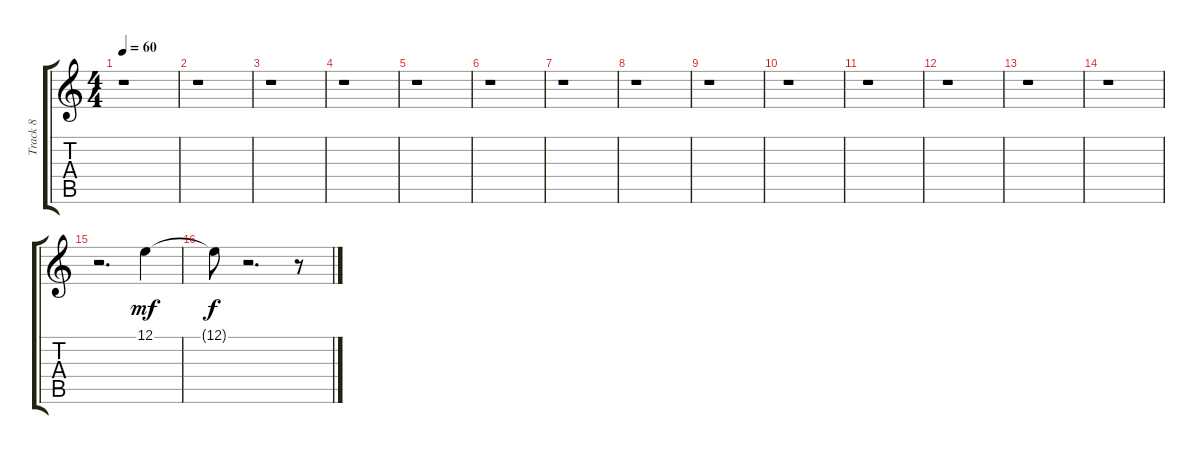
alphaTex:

\track ("Track 8" "Track 8") {instrument tubularbells}
\staff {score tabs}
\tuning (E4 B3 G3 D3 A2 E2) {hide}
\ts (4 4)
\tempo 60
\clef g2
\ks c
r.1{dy mf instrument tubularbells} |
r.1 |
r.1 |
r.1 |
r.1 |
r.1 |
r.1 |
r.1 |
r.1 |
r.1 |
r.1 |
r.1 |
r.1 |
r.1 |
r.2{d} 12.1.4 |
12.1{t}.8{dy f} r.2{d} r.8
